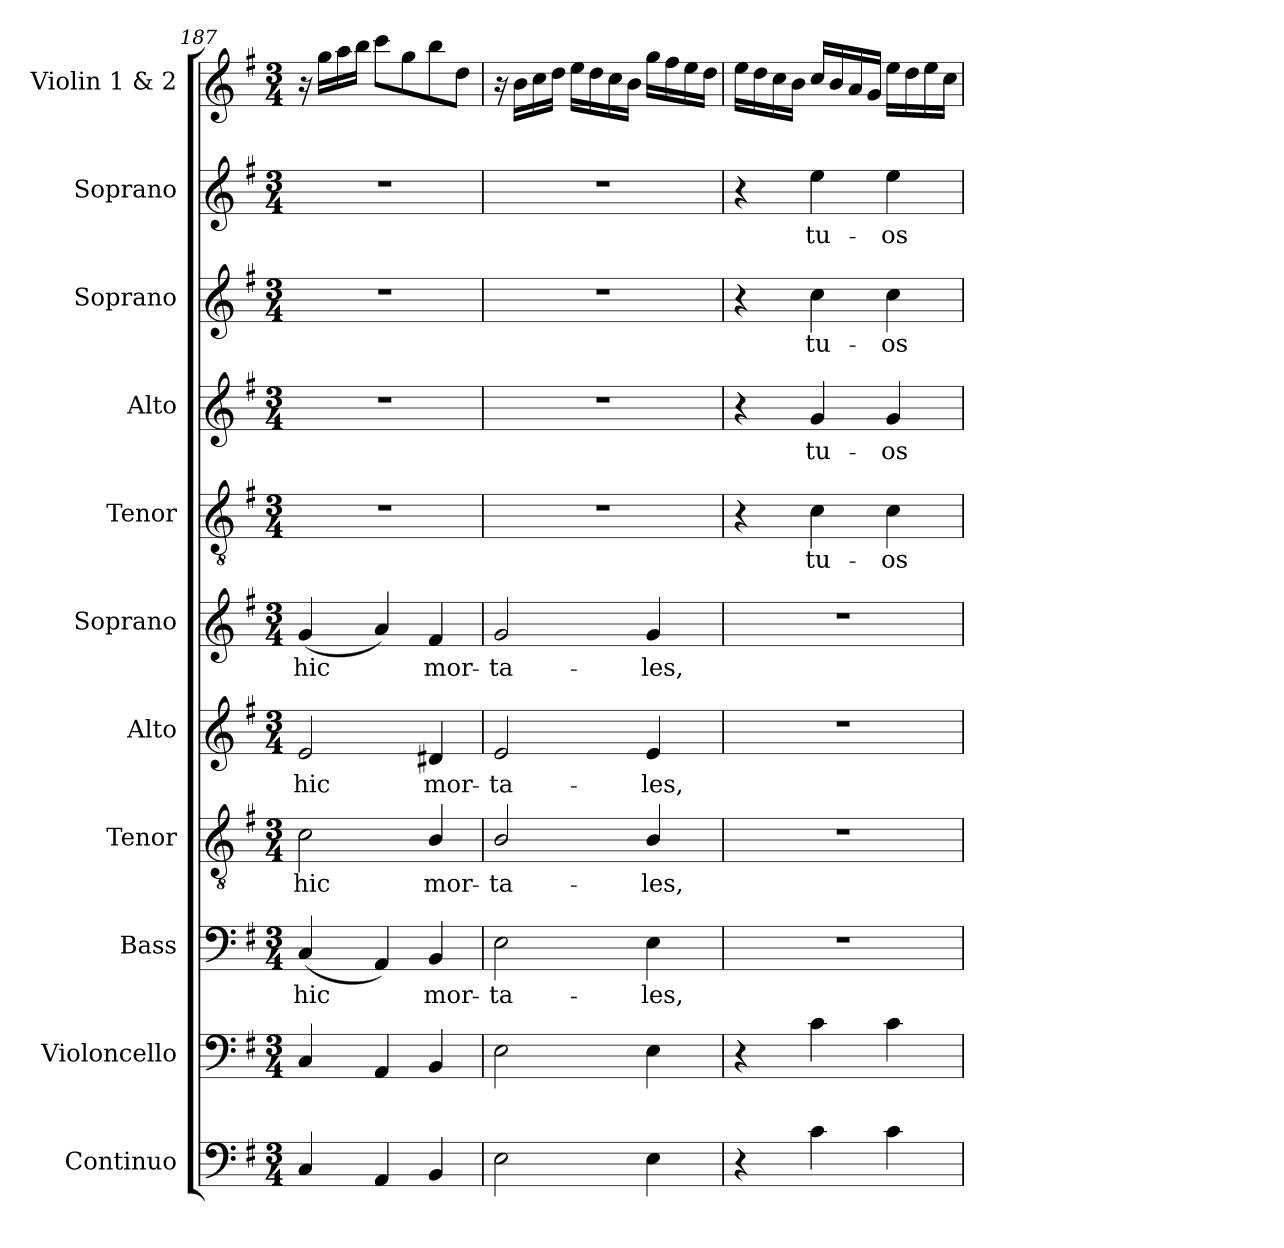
**kern	**kern	**kern	**text	**kern	**text	**kern	**text	**kern	**text	**kern	**text	**kern	**text	**kern	**text	**kern	**text	**kern
*part11	*part10	*part9	*part9	*part8	*part8	*part7	*part7	*part6	*part6	*part5	*part5	*part4	*part4	*part3	*part3	*part2	*part2	*part1
*staff11	*staff10	*staff9	*staff9	*staff8	*staff8	*staff7	*staff7	*staff6	*staff6	*staff5	*staff5	*staff4	*staff4	*staff3	*staff3	*staff2	*staff2	*staff1
*I"Continuo	*I"Violoncello	*I"Bass	*	*I"Tenor	*	*I"Alto	*	*I"Soprano	*	*I"Tenor	*	*I"Alto	*	*I"Soprano	*	*I"Soprano	*	*I"Violin 1 & 2
*I'Cont.	*I'Vc.	*I'B.	*	*I'T.	*	*I'A.	*	*I'S.	*	*I'T.	*	*I'A.	*	*I'S.	*	*I'S.	*	*I'Vln. 1/2
*clefF4	*clefF4	*clefF4	*	*clefGv2	*	*clefG2	*	*clefG2	*	*clefGv2	*	*clefG2	*	*clefG2	*	*clefG2	*	*clefG2
*	*	*	*	*ITrd7c12	*	*	*	*	*	*ITrd7c12	*	*	*	*	*	*	*	*
*k[f#]	*k[f#]	*k[f#]	*	*k[f#]	*	*k[f#]	*	*k[f#]	*	*k[f#]	*	*k[f#]	*	*k[f#]	*	*k[f#]	*	*k[f#]
*G:	*G:	*G:	*	*G:	*	*G:	*	*G:	*	*G:	*	*G:	*	*G:	*	*G:	*	*G:
*M3/4	*M3/4	*M3/4	*	*M3/4	*	*M3/4	*	*M3/4	*	*M3/4	*	*M3/4	*	*M3/4	*	*M3/4	*	*M3/4
=187	=187	=187	=187	=187	=187	=187	=187	=187	=187	=187	=187	=187	=187	=187	=187	=187	=187	=187
!	!	!	!LO:LY:b:color=#000000	!	!	!	!	!	!	!	!	!	!	!	!	!	!	!
!	!	!	!	!	!LO:LY:b:color=#000000	!	!	!	!	!	!	!	!	!	!	!	!	!
!	!	!	!	!	!	!	!LO:LY:b:color=#000000	!	!	!	!	!	!	!	!	!	!	!
!	!	!	!	!	!	!	!	!	!LO:LY:b:color=#000000	!LO:N:vis=1	!	!LO:N:vis=1	!	!LO:N:vis=1	!	!LO:N:vis=1	!	!
4Ci/	4Ci/	(4Ci/	hic	2Ci\	hic	2ei/	hic	(4gi/	hic	2.r	.	2.r	.	2.r	.	2.r	.	16r
.	.	.	.	.	.	.	.	.	.	.	.	.	.	.	.	.	.	16ggi\LL
.	.	.	.	.	.	.	.	.	.	.	.	.	.	.	.	.	.	16aai\
.	.	.	.	.	.	.	.	.	.	.	.	.	.	.	.	.	.	16bbi\JJ
4AAi/	4AAi/	4AAi/)	.	.	.	.	.	4ai/)	.	.	.	.	.	.	.	.	.	8ccci\L
.	.	.	.	.	.	.	.	.	.	.	.	.	.	.	.	.	.	8ggi\
!	!	!	!LO:LY:b:color=#000000	!	!	!	!	!	!	!	!	!	!	!	!	!	!	!
!	!	!	!	!	!LO:LY:b:color=#000000	!	!	!	!	!	!	!	!	!	!	!	!	!
!	!	!	!	!	!	!	!LO:LY:b:color=#000000	!	!	!	!	!	!	!	!	!	!	!
!	!	!	!	!	!	!	!	!	!LO:LY:b:color=#000000	!	!	!	!	!	!	!	!	!
4BBi/	4BBi/	4BBi/	mor-	4BBi/	mor-	4d#Xi/	mor-	4f#i/	mor-	.	.	.	.	.	.	.	.	8bbi\
.	.	.	.	.	.	.	.	.	.	.	.	.	.	.	.	.	.	8ddi\J
=188	=188	=188	=188	=188	=188	=188	=188	=188	=188	=188	=188	=188	=188	=188	=188	=188	=188	=188
!	!	!	!LO:LY:b:color=#000000	!	!	!	!	!	!	!	!	!	!	!	!	!	!	!
!	!	!	!	!	!LO:LY:b:color=#000000	!	!	!	!	!	!	!	!	!	!	!	!	!
!	!	!	!	!	!	!	!LO:LY:b:color=#000000	!	!	!	!	!	!	!	!	!	!	!
!	!	!	!	!	!	!	!	!	!LO:LY:b:color=#000000	!LO:N:vis=1	!	!LO:N:vis=1	!	!LO:N:vis=1	!	!LO:N:vis=1	!	!
2Ei\	2Ei\	2Ei\	-ta-	2BBi/	-ta-	2ei/	-ta-	2gi/	-ta-	2.r	.	2.r	.	2.r	.	2.r	.	16r
.	.	.	.	.	.	.	.	.	.	.	.	.	.	.	.	.	.	16bi\LL
.	.	.	.	.	.	.	.	.	.	.	.	.	.	.	.	.	.	16cci\
.	.	.	.	.	.	.	.	.	.	.	.	.	.	.	.	.	.	16ddi\JJ
.	.	.	.	.	.	.	.	.	.	.	.	.	.	.	.	.	.	16eei\LL
.	.	.	.	.	.	.	.	.	.	.	.	.	.	.	.	.	.	16ddi\
.	.	.	.	.	.	.	.	.	.	.	.	.	.	.	.	.	.	16cci\
.	.	.	.	.	.	.	.	.	.	.	.	.	.	.	.	.	.	16bi\JJ
!	!	!	!LO:LY:b:color=#000000	!	!	!	!	!	!	!	!	!	!	!	!	!	!	!
!	!	!	!	!	!LO:LY:b:color=#000000	!	!	!	!	!	!	!	!	!	!	!	!	!
!	!	!	!	!	!	!	!LO:LY:b:color=#000000	!	!	!	!	!	!	!	!	!	!	!
!	!	!	!	!	!	!	!	!	!LO:LY:b:color=#000000	!	!	!	!	!	!	!	!	!
4Ei\	4Ei\	4Ei\	-les,	4BBi/	-les,	4ei/	-les,	4gi/	-les,	.	.	.	.	.	.	.	.	16ggi\LL
.	.	.	.	.	.	.	.	.	.	.	.	.	.	.	.	.	.	16ff#i\
.	.	.	.	.	.	.	.	.	.	.	.	.	.	.	.	.	.	16eei\
.	.	.	.	.	.	.	.	.	.	.	.	.	.	.	.	.	.	16ddi\JJ
!!LO:PB:g=z
=189	=189	=189	=189	=189	=189	=189	=189	=189	=189	=189	=189	=189	=189	=189	=189	=189	=189	=189
!	!	!LO:N:vis=1	!	!LO:N:vis=1	!	!LO:N:vis=1	!	!LO:N:vis=1	!	!	!	!	!	!	!	!	!	!
4r	4r	2.r	.	2.r	.	2.r	.	2.r	.	4r	.	4r	.	4r	.	4r	.	16eei\LL
.	.	.	.	.	.	.	.	.	.	.	.	.	.	.	.	.	.	16ddi\
.	.	.	.	.	.	.	.	.	.	.	.	.	.	.	.	.	.	16cci\
.	.	.	.	.	.	.	.	.	.	.	.	.	.	.	.	.	.	16bi\JJ
!	!	!	!	!	!	!	!	!	!	!	!LO:LY:b:color=#000000	!	!	!	!	!	!	!
!	!	!	!	!	!	!	!	!	!	!	!	!	!LO:LY:b:color=#000000	!	!	!	!	!
!	!	!	!	!	!	!	!	!	!	!	!	!	!	!	!LO:LY:b:color=#000000	!	!	!
!	!	!	!	!	!	!	!	!	!	!	!	!	!	!	!	!	!LO:LY:b:color=#000000	!
4ci\	4ci\	.	.	.	.	.	.	.	.	4Ci\	tu-	4gi/	tu-	4cci\	tu-	4eei\	tu-	16cci/LL
.	.	.	.	.	.	.	.	.	.	.	.	.	.	.	.	.	.	16bi/
.	.	.	.	.	.	.	.	.	.	.	.	.	.	.	.	.	.	16ai/
.	.	.	.	.	.	.	.	.	.	.	.	.	.	.	.	.	.	16gi/JJ
!	!	!	!	!	!	!	!	!	!	!	!LO:LY:b:color=#000000	!	!	!	!	!	!	!
!	!	!	!	!	!	!	!	!	!	!	!	!	!LO:LY:b:color=#000000	!	!	!	!	!
!	!	!	!	!	!	!	!	!	!	!	!	!	!	!	!LO:LY:b:color=#000000	!	!	!
!	!	!	!	!	!	!	!	!	!	!	!	!	!	!	!	!	!LO:LY:b:color=#000000	!
4ci\	4ci\	.	.	.	.	.	.	.	.	4Ci\	-os	4gi/	-os	4cci\	-os	4eei\	-os	16eei\LL
.	.	.	.	.	.	.	.	.	.	.	.	.	.	.	.	.	.	16ddi\
.	.	.	.	.	.	.	.	.	.	.	.	.	.	.	.	.	.	16eei\
.	.	.	.	.	.	.	.	.	.	.	.	.	.	.	.	.	.	16cci\JJ
=	=	=	=	=	=	=	=	=	=	=	=	=	=	=	=	=	=	=
*-	*-	*-	*-	*-	*-	*-	*-	*-	*-	*-	*-	*-	*-	*-	*-	*-	*-	*-
